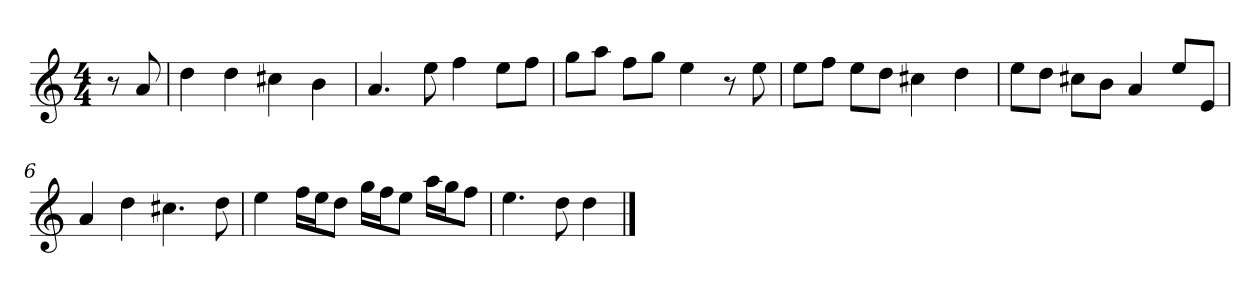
**kern
*part1
*staff1
*k[]
*M4/4
*MM120
=
8r
8a
=1
4dd
4dd
4cc#X
4b
=2
4.a
8ee
4ff
8eeL
8ffJ
=3
8ggL
8aaJ
8ffL
8ggJ
4ee
8r
8ee
=4
8eeL
8ffJ
8eeL
8ddJ
4cc#X
4dd
=5
8eeL
8ddJ
8cc#XL
8bJ
4a
8eeL
8eJ
=6
4a
4dd
4.cc#X
8dd
=7
4ee
16ffLL
16eeJ
8ddJ
16ggLL
16ffJ
8eeJ
16aaLL
16ggJ
8ffJ
=8
4.ee
8dd
4dd
==
*-
